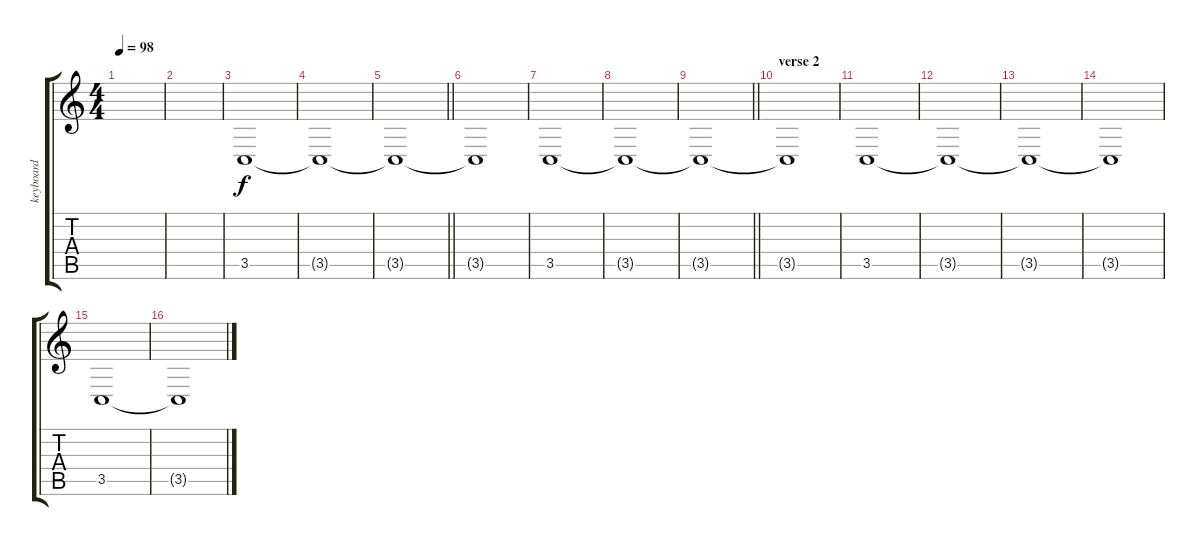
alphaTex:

\track ("keyboard" "keyboard") {instrument pad2warm}
\staff {score tabs}
\tuning (E4 B3 G3 D3 A2 E2) {hide}
\ts (4 4)
\tempo 98
\clef g2
\ks c
|
|
3.5.1 |
3.5{t}.1 |
\barLineRight lightlight
3.5{t}.1 |
3.5{t}.1 |
3.5.1 |
3.5{t}.1 |
\barLineRight lightlight
3.5{t}.1 |
\section ("" "verse 2")
3.5{t}.1 |
3.5.1 |
3.5{t}.1 |
3.5{t}.1 |
3.5{t}.1 |
3.5.1 |
3.5{t}.1
